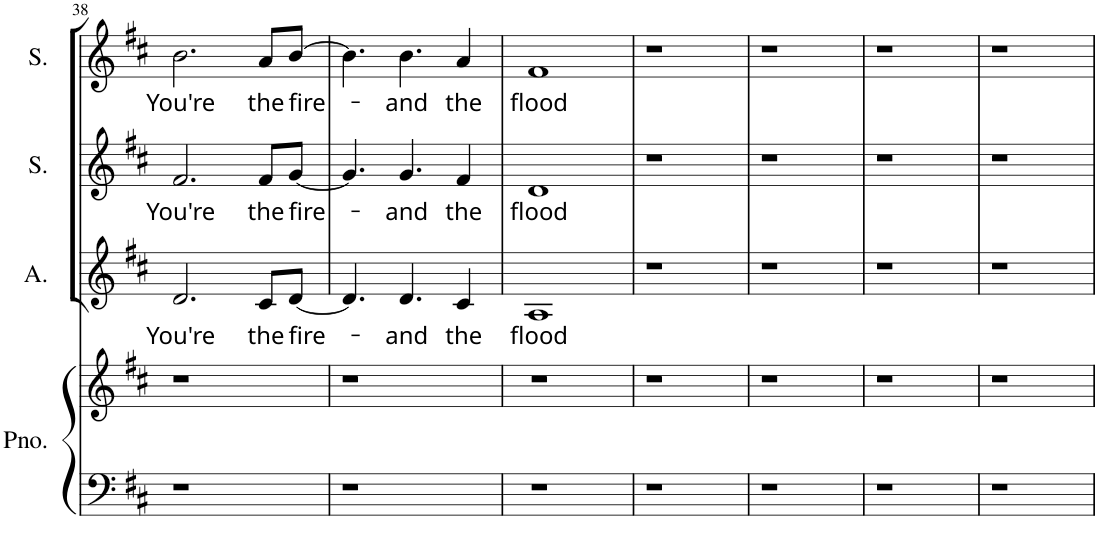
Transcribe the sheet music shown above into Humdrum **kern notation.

**kern	**kern	**kern	**text	**kern	**text	**kern	**text
*part4	*part4	*part3	*part3	*part2	*part2	*part1	*part1
*staff5	*staff4	*staff3	*staff3	*staff2	*staff2	*staff1	*staff1
*I"Piano	*	*I"ALTO	*	*I"SOPRANO 2	*	*I"SOPRANO 1	*
*I'Pno.	*	*I'A.	*	*I'S.	*	*I'S.	*
!!LO:PB:g=z
*clefF4	*clefG2	*clefG2	*	*clefG2	*	*clefG2	*
*k[f#c#]	*k[f#c#]	*k[f#c#]	*	*k[f#c#]	*	*k[f#c#]	*
*D:	*D:	*D:	*	*D:	*	*D:	*
*M4/4	*M4/4	*M4/4	*	*M4/4	*	*M4/4	*
=38	=38	=38	=38	=38	=38	=38	=38
!	!	!	!LO:LY:b	!	!LO:LY:b	!	!LO:LY:b
1r	1r	2.d/	You're	2.f#/	You're	2.b\	You're
!	!	!	!LO:LY:b	!	!LO:LY:b	!	!LO:LY:b
.	.	8c#/L	the	8f#/L	the	8a/L	the
!	!	!	!LO:LY:b	!	!LO:LY:b	!	!LO:LY:b
.	.	[8d/J	fire-	[8g/J	fire-	[8b/J	fire-
=39	=39	=39	=39	=39	=39	=39	=39
1r	1r	4.d/]	.	4.g/]	.	4.b\]	.
!	!	!	!LO:LY:b	!	!LO:LY:b	!	!LO:LY:b
.	.	4.d/	-and	4.g/	-and	4.b\	-and
!	!	!	!LO:LY:b	!	!LO:LY:b	!	!LO:LY:b
.	.	4c#/	the	4f#/	the	4a/	the
=40	=40	=40	=40	=40	=40	=40	=40
!	!	!	!LO:LY:b	!	!LO:LY:b	!	!LO:LY:b
1r	1r	1A	flood	1d	flood	1f#	flood
=41	=41	=41	=41	=41	=41	=41	=41
1r	1r	1r	.	1r	.	1r	.
=42	=42	=42	=42	=42	=42	=42	=42
1r	1r	1r	.	1r	.	1r	.
=43	=43	=43	=43	=43	=43	=43	=43
1r	1r	1r	.	1r	.	1r	.
=44	=44	=44	=44	=44	=44	=44	=44
1r	1r	1r	.	1r	.	1r	.
=	=	=	=	=	=	=	=
*-	*-	*-	*-	*-	*-	*-	*-
